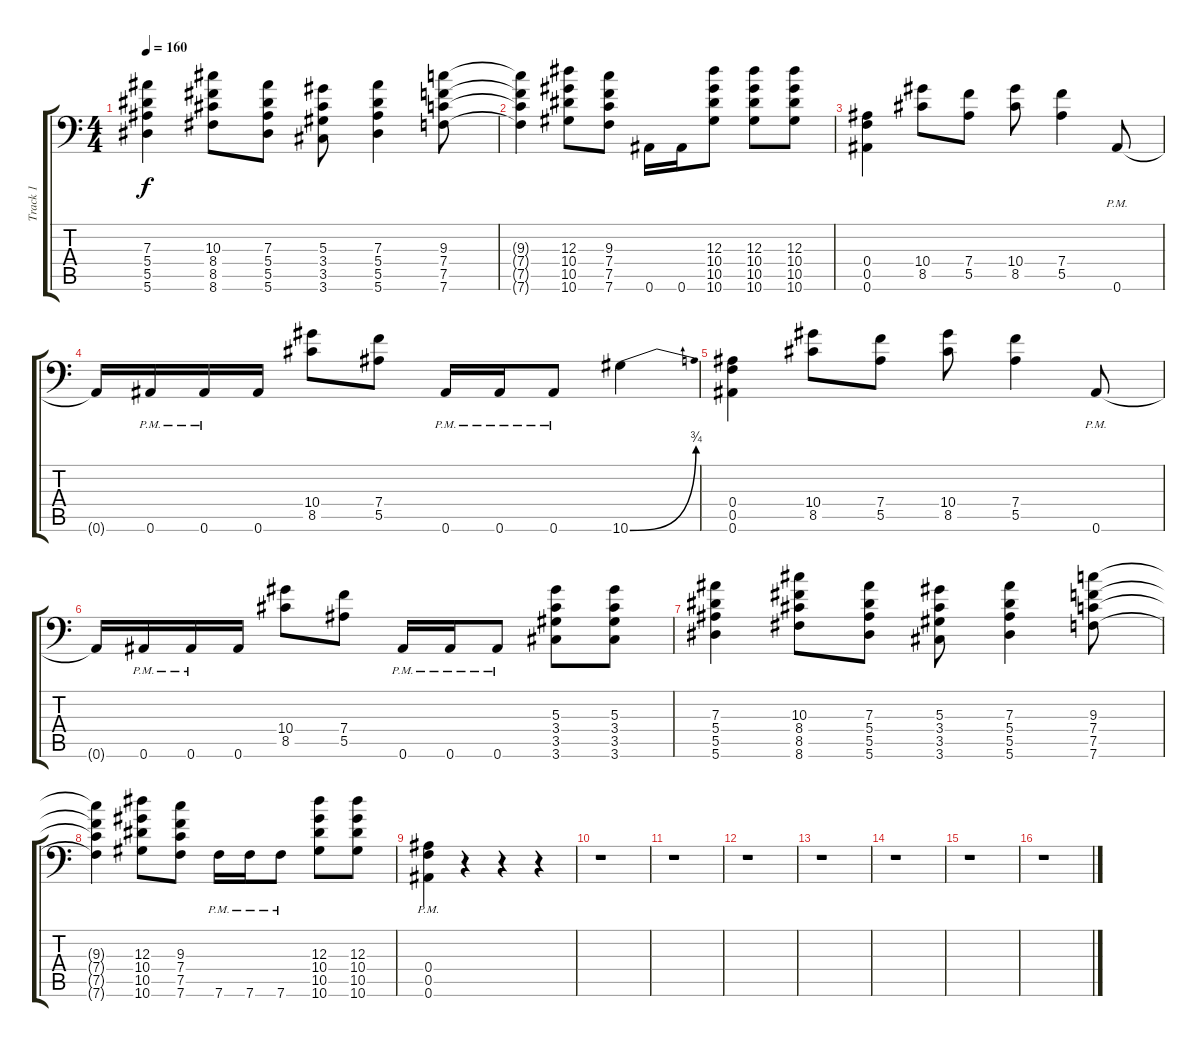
\track ("Track 1" "Track 1") {instrument distortionguitar}
\staff {score tabs}
\tuning (C4 G3 Eb3 Bb2 F2 Bb1) {hide}
\ts (4 4)
\tempo 160
\clef f4
\ks c
(7.3 5.4 5.5 5.6).4{dy f} (10.3 8.4 8.5 8.6).8 (7.3 5.4 5.5 5.6).8 (5.3 3.4 3.5 3.6).8 (7.3 5.4 5.5 5.6).4 (9.3 7.4 7.5 7.6).8 |
(9.3{t} 7.4{t} 7.5{t} 7.6{t}).4 (12.3 10.4 10.5 10.6).8 (9.3 7.4 7.5 7.6).8 0.6.16 0.6.16 (12.3 10.4 10.5 10.6).8 (12.3 10.4 10.5 10.6).8 (12.3 10.4 10.5 10.6).8 |
(0.4 0.5 0.6).4 (10.4 8.5).8 (7.4 5.5).8 (10.4 8.5).8 (7.4 5.5).4 0.6{pm}.8 |
0.6{t}.16 0.6{pm}.16 0.6{pm}.16 0.6.16 (10.4 8.5).8 (7.4 5.5).8 0.6{pm}.16 0.6{pm}.16 0.6{pm}.8 10.6{be (bend 0 0 60 3)}.4 |
(0.4 0.5 0.6).4 (10.4 8.5).8 (7.4 5.5).8 (10.4 8.5).8 (7.4 5.5).4 0.6{pm}.8 |
0.6{t}.16 0.6{pm}.16 0.6{pm}.16 0.6.16 (10.4 8.5).8 (7.4 5.5).8 0.6{pm}.16 0.6{pm}.16 0.6{pm}.8 (5.3 3.4 3.5 3.6).8 (5.3 3.4 3.5 3.6).8 |
(7.3 5.4 5.5 5.6).4 (10.3 8.4 8.5 8.6).8 (7.3 5.4 5.5 5.6).8 (5.3 3.4 3.5 3.6).8 (7.3 5.4 5.5 5.6).4 (9.3 7.4 7.5 7.6).8 |
(9.3{t} 7.4{t} 7.5{t} 7.6{t}).4 (12.3 10.4 10.5 10.6).8 (9.3 7.4 7.5 7.6).8 7.6{pm}.16 7.6{pm}.16 7.6{pm}.8 (12.3 10.4 10.5 10.6).8 (12.3 10.4 10.5 10.6).8 |
(0.4{pm} 0.5{pm} 0.6{pm}).4 r.4 r.4 r.4 |
r.1 |
r.1 |
r.1 |
r.1 |
r.1 |
r.1 |
r.1
